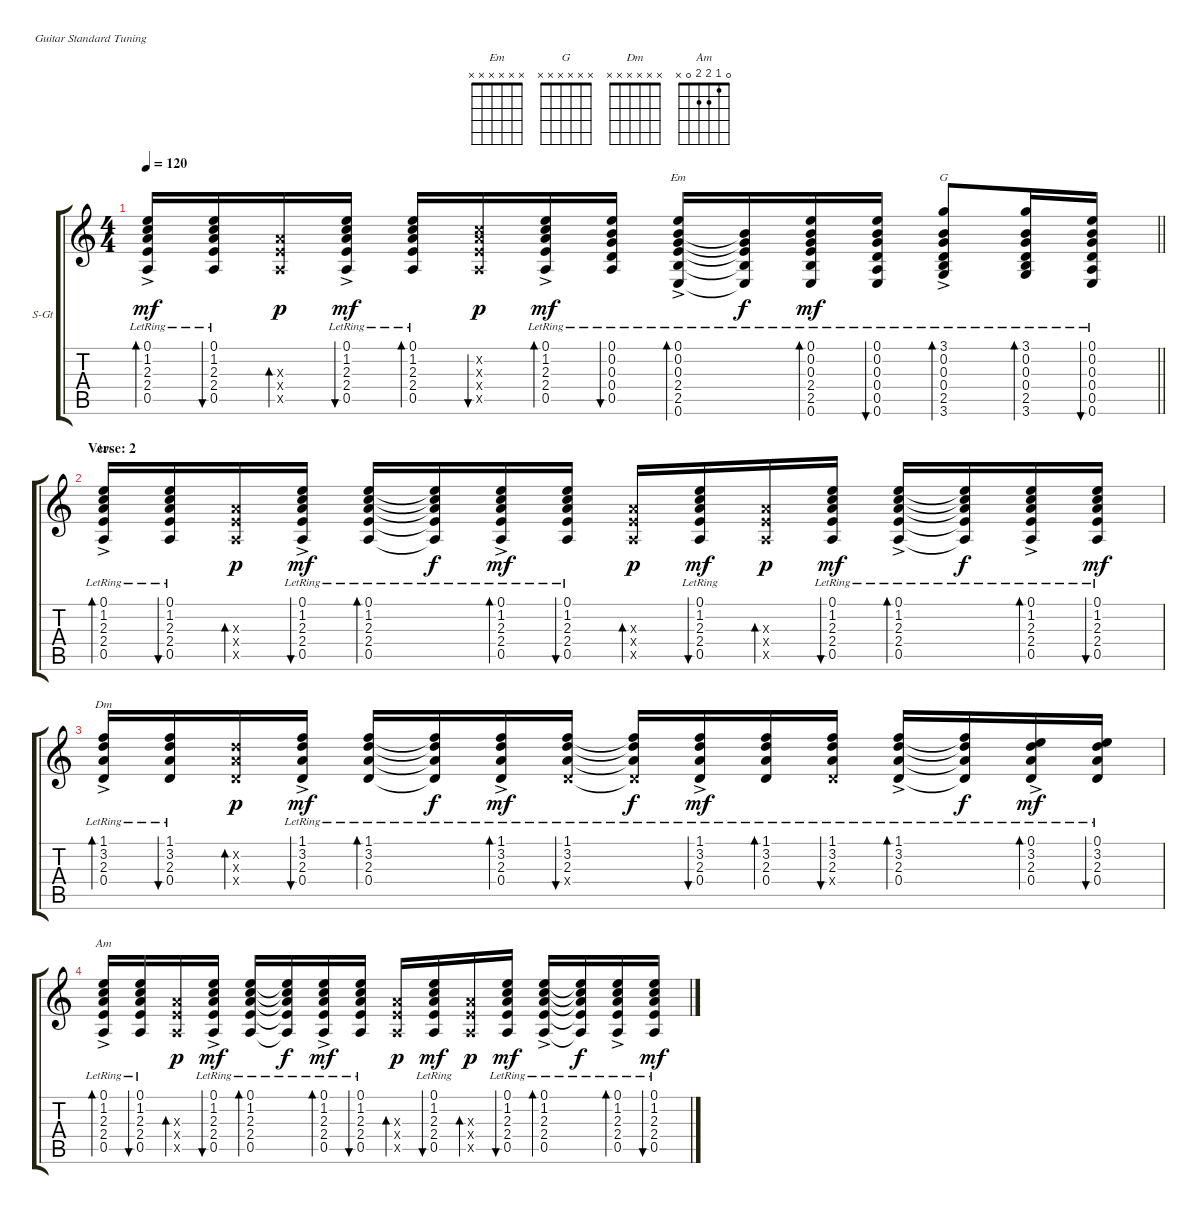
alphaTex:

\bracketExtendMode groupsimilarinstruments
\firstSystemTrackNameOrientation horizontal
\otherSystemsTrackNameOrientation horizontal
\track ("Guitar 1" "S-Gt") {instrument acousticguitarsteel}
\staff {score tabs}
\tuning (E4 B3 G3 D3 A2 E2)
\chord ("Em" x x x x x x)
\chord ("G" x x x x x x)
\chord ("Dm" x x x x x x)
\chord ("Am" 0 1 2 2 0 x)
\ts (4 4)
\tempo 120
\clef g2
\barLineRight lightlight
\ks c
(0.1{ac lr} 1.2{ac lr} 2.3{ac lr} 2.4{ac lr} 0.5{ac lr}).16{bd 60 dy mf} (0.1{lr} 1.2{lr} 2.3{lr} 2.4{lr} 0.5{lr}).16{bu 60} (2.3{x} 2.4{x} 0.5{x}).16{bd 60 dy p} (0.1{ac lr} 1.2{ac lr} 2.3{ac lr} 2.4{ac lr} 0.5{ac lr}).16{bu 60 dy mf} (0.1{lr} 1.2{lr} 2.3{lr} 2.4{lr} 0.5{lr}).16{bd 60} (1.2{x} 2.3{x} 2.4{x} 0.5{x}).16{bu 60 dy p} (0.1{ac lr} 1.2{ac lr} 2.3{ac lr} 2.4{ac lr} 0.5{ac lr}).16{bd 60 dy mf} (0.1{lr} 0.2{lr} 0.3{lr} 0.4{lr} 0.5{lr}).16{bu 60} (0.1 0.2{ac lr} 0.3{ac lr} 2.4{ac lr} 2.5{ac lr} 0.6{ac lr}).16{bd 60 ch "Em"} (0.2{lr t} 0.3{lr t} 2.4{lr t} 2.5{lr t} 0.6{lr t}).16{dy f} (0.1 0.2{lr} 0.3{lr} 2.4{lr} 2.5{lr} 0.6{lr}).16{bd 60 dy mf} (0.1 0.2{lr} 0.3{lr} 0.4{lr} 0.5{lr} 0.6{lr}).16{bu 60} (3.1 0.2{ac lr} 0.3{ac lr} 0.4{ac lr} 2.5{ac lr} 3.6{ac lr}).8{bd 60 ch "G"} (3.1 0.2{lr} 0.3{lr} 0.4{lr} 2.5{lr} 3.6{lr}).16{bd 60} (0.1 0.2{lr} 0.3{lr} 0.4{lr} 0.5{lr} 0.6{lr}).16{bu 60} |
\section ("" "Verse: 2")
(0.1{ac lr} 1.2{ac lr} 2.3{ac lr} 2.4{ac lr} 0.5{ac lr}).16{bd 60 ch "Am"} (0.1{lr} 1.2{lr} 2.3{lr} 2.4{lr} 0.5{lr}).16{bu 60} (2.3{x} 2.4{x} 0.5{x}).16{bd 60 dy p} (0.1{ac lr} 1.2{ac lr} 2.3{ac lr} 2.4{ac lr} 0.5{ac lr}).16{bu 60 dy mf} (0.1{lr} 1.2{lr} 2.3{lr} 2.4{lr} 0.5{lr}).16{bd 60} (0.1{lr t} 1.2{lr t} 2.3{lr t} 2.4{lr t} 0.5{lr t}).16{dy f} (0.1{ac lr} 1.2{ac lr} 2.3{ac lr} 2.4{ac lr} 0.5{ac lr}).16{bd 60 dy mf} (0.1{lr} 1.2{lr} 2.3{lr} 2.4{lr} 0.5{lr}).16{bu 60} (2.3{x} 2.4{x} 0.5{x}).16{bd 60 dy p} (0.1{lr} 1.2{lr} 2.3{lr} 2.4{lr} 0.5{lr}).16{bu 60 dy mf} (2.3{x} 2.4{x} 0.5{x}).16{bd 60 dy p} (0.1{lr} 1.2{lr} 2.3{lr} 2.4{lr} 0.5{lr}).16{bu 60 dy mf} (0.1{ac lr} 1.2{ac lr} 2.3{ac lr} 2.4{ac lr} 0.5{ac lr}).16{bd 60} (0.1{lr t} 1.2{lr t} 2.3{lr t} 2.4{lr t} 0.5{lr t}).16{dy f} (0.1{ac lr} 1.2{ac lr} 2.3{ac lr} 2.4{ac lr} 0.5{lr}).16{bd 60} (0.1{lr} 1.2{lr} 2.3{lr} 2.4{lr} 0.5{lr}).16{bu 60 dy mf} |
(1.1{ac lr} 3.2{ac lr} 2.3{ac lr} 0.4{ac lr}).16{bd 60 ch "Dm"} (1.1{lr} 3.2{lr} 2.3{lr} 0.4{lr}).16{bu 60} (3.2{x} 2.3{x} 0.4{x}).16{bd 60 dy p} (1.1{ac lr} 3.2{ac lr} 2.3{ac lr} 0.4{ac lr}).16{bu 60 dy mf} (1.1{lr} 3.2{lr} 2.3{lr} 0.4{lr}).16{bd 60} (1.1{lr t} 3.2{lr t} 2.3{lr t} 0.4{lr t}).16{dy f} (1.1{ac lr} 3.2{ac lr} 2.3{ac lr} 0.4{ac lr}).16{bd 60 dy mf} (1.1{lr} 3.2{lr} 2.3{lr} 0.4{x}).16{bu 60} (1.1{lr t} 3.2{lr t} 2.3{lr t} 0.4{x t}).16{dy f} (1.1{ac lr} 3.2{ac lr} 2.3{ac lr} 0.4{ac lr}).16{bu 60 dy mf} (1.1{lr} 3.2{lr} 2.3{lr} 0.4{lr}).16{bd 60} (1.1{lr} 3.2{lr} 2.3{lr} 0.4{x}).16{bu 60} (1.1{ac lr} 3.2{ac lr} 2.3{ac lr} 0.4{ac lr}).16{bd 60} (1.1{lr t} 3.2{lr t} 2.3{lr t} 0.4{lr t}).16{dy f} (0.1{ac lr} 3.2{ac lr} 2.3{ac lr} 0.4{ac lr}).16{bd 60 dy mf} (0.1{lr} 3.2{lr} 2.3{lr} 0.4{lr}).16{bu 60} |
(0.1{ac lr} 1.2{ac lr} 2.3{ac lr} 2.4{ac lr} 0.5{ac lr}).16{bd 60 ch "Am"} (0.1{lr} 1.2{lr} 2.3{lr} 2.4{lr} 0.5{lr}).16{bu 60} (2.3{x} 2.4{x} 0.5{x}).16{bd 60 dy p} (0.1{ac lr} 1.2{ac lr} 2.3{ac lr} 2.4{ac lr} 0.5{ac lr}).16{bu 60 dy mf} (0.1{lr} 1.2{lr} 2.3{lr} 2.4{lr} 0.5{lr}).16{bd 60} (0.1{lr t} 1.2{lr t} 2.3{lr t} 2.4{lr t} 0.5{lr t}).16{dy f} (0.1{ac lr} 1.2{ac lr} 2.3{ac lr} 2.4{ac lr} 0.5{ac lr}).16{bd 60 dy mf} (0.1{lr} 1.2{lr} 2.3{lr} 2.4{lr} 0.5{lr}).16{bu 60} (2.3{x} 2.4{x} 0.5{x}).16{bd 60 dy p} (0.1{lr} 1.2{lr} 2.3{lr} 2.4{lr} 0.5{lr}).16{bu 60 dy mf} (2.3{x} 2.4{x} 0.5{x}).16{bd 60 dy p} (0.1{lr} 1.2{lr} 2.3{lr} 2.4{lr} 0.5{lr}).16{bu 60 dy mf} (0.1{ac lr} 1.2{ac lr} 2.3{ac lr} 2.4{ac lr} 0.5{ac lr}).16{bd 60} (0.1{lr t} 1.2{lr t} 2.3{lr t} 2.4{lr t} 0.5{lr t}).16{dy f} (0.1{ac lr} 1.2{ac lr} 2.3{ac lr} 2.4{ac lr} 0.5{lr}).16{bd 60} (0.1{lr} 1.2{lr} 2.3{lr} 2.4{lr} 0.5{lr}).16{bu 60 dy mf}
